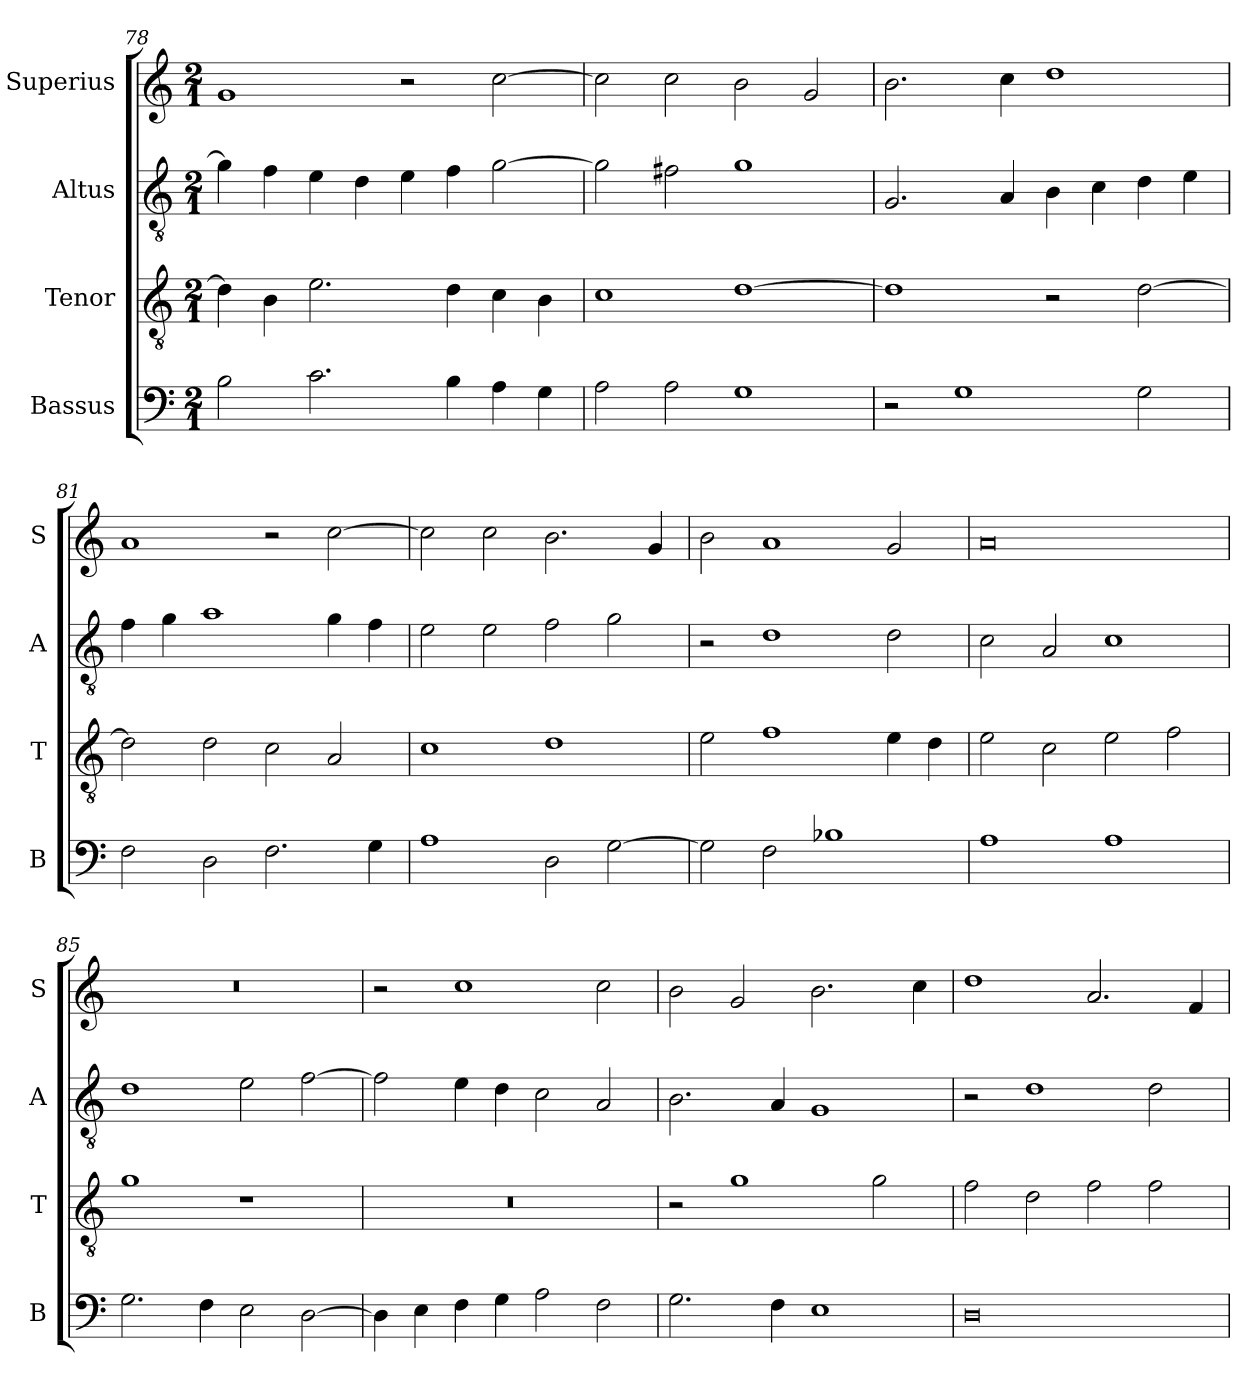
**kern	**kern	**kern	**kern
*part4	*part3	*part2	*part1
*staff4	*staff3	*staff2	*staff1
*I"Bassus	*I"Tenor	*I"Altus	*I"Superius
*I'B	*I'T	*I'A	*I'S
*clefF4	*clefGv2	*clefGv2	*clefG2
*k[]	*k[]	*k[]	*k[]
*C:	*C:	*C:	*C:
*M2/1	*M2/1	*M2/1	*M2/1
=78	=78	=78	=78
2B	4d]	4g]	1g
.	4B	4f	.
2.c	2.e	4e	.
.	.	4d	.
.	.	4e	2r
4B	4d	4f	.
4A	4c	[2g	[2cc
4G	4B	.	.
=79	=79	=79	=79
2A	1c	2g]	2cc]
2A	.	2f#X	2cc
1G	[1d	1g	2b
.	.	.	2g
=80	=80	=80	=80
2r	1d]	2.G	2.b
1G	.	.	.
.	.	4A	4cc
.	2r	4B	1dd
.	.	4c	.
2G	[2d	4d	.
.	.	4e	.
=81	=81	=81	=81
2F	2d]	4f	1a
.	.	4g	.
2D	2d	1a	.
2.F	2c	.	2r
.	2A	4g	[2cc
4G	.	4f	.
=82	=82	=82	=82
1A	1c	2e	2cc]
.	.	2e	2cc
2D	1d	2f	2.b
[2G	.	2g	.
.	.	.	4g
=83	=83	=83	=83
2G]	2e	2r	2b
2F	1f	1d	1a
1B-X	.	.	.
.	4e	2d	2g
.	4d	.	.
=84	=84	=84	=84
1A	2e	2c	0a
.	2c	2A	.
1A	2e	1c	.
.	2f	.	.
=85	=85	=85	=85
2.G	1g	1d	0r
4F	.	.	.
2E	1r	2e	.
[2D	.	[2f	.
=86	=86	=86	=86
4D]	0r	2f]	2r
4E	.	.	.
4F	.	4e	1cc
4G	.	4d	.
2A	.	2c	.
2F	.	2A	2cc
=87	=87	=87	=87
2.G	2r	2.B	2b
.	1g	.	2g
4F	.	4A	.
1E	.	1G	2.b
.	2g	.	.
.	.	.	4cc
=88	=88	=88	=88
0D	2f	2r	1dd
.	2d	1d	.
.	2f	.	2.a
.	2f	2d	.
.	.	.	4f
=	=	=	=
*-	*-	*-	*-
